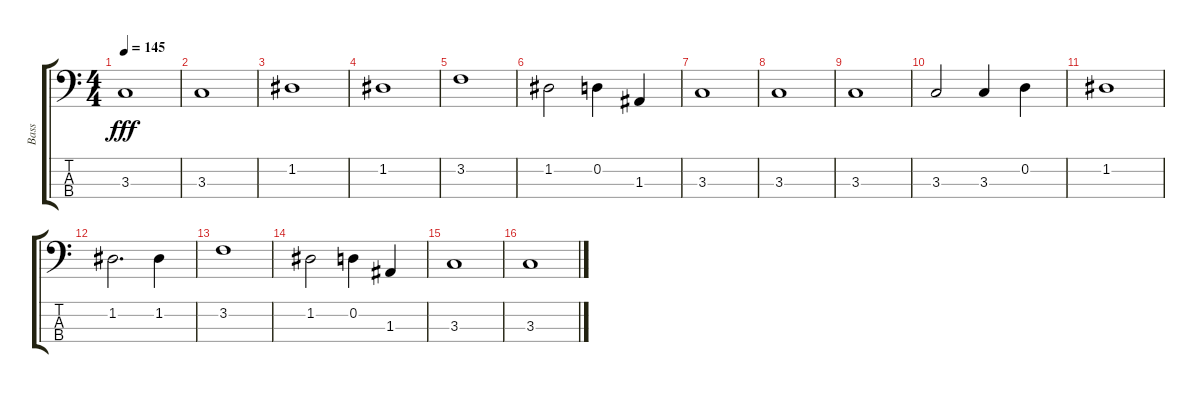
\track ("Bass" "Bass") {instrument electricbasspick}
\staff {score tabs}
\tuning (G2 D2 A1 E1) {hide}
\ts (4 4)
\tempo 145
\clef f4
\ks c
3.3.1{dy fff} |
3.3.1 |
1.2.1 |
1.2.1 |
3.2.1 |
1.2.2 0.2.4 1.3.4 |
3.3.1 |
3.3.1 |
3.3.1 |
3.3.2 3.3.4 0.2.4 |
1.2.1 |
1.2.2{d} 1.2.4 |
3.2.1 |
1.2.2 0.2.4 1.3.4 |
3.3.1 |
3.3.1
